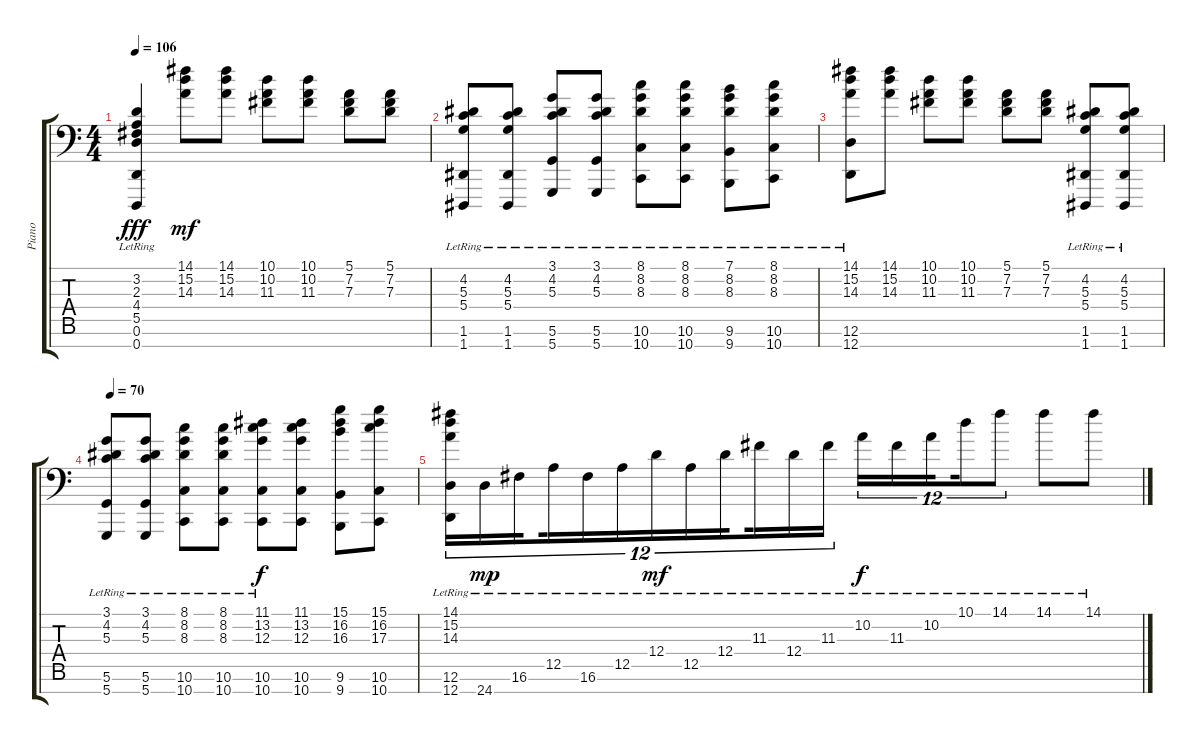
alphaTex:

\track ("Piano" "Piano") {instrument acousticgrandpiano}
\staff {score tabs}
\tuning (E4 B3 G3 D3 A2 D2 D1) {hide}
\ts (4 4)
\tempo 106
\clef f4
\ks c
(3.2 2.3 4.4 5.5 0.6{lr} 0.7{lr}).4{dy fff} (14.1 15.2 14.3).8{dy mf} (14.1 15.2 14.3).8 (10.1 10.2 11.3).8 (10.1 10.2 11.3).8 (5.1 7.2 7.3).8 (5.1 7.2 7.3).8 |
(4.2 5.3 5.4 1.6{lr} 1.7{lr}).8 (4.2 5.3 5.4 1.6{lr} 1.7{lr}).8 (3.1 4.2 5.3 5.6{lr} 5.7{lr}).8 (3.1 4.2 5.3 5.6{lr} 5.7{lr}).8 (8.1 8.2 8.3 10.6{lr} 10.7{lr}).8 (8.1 8.2 8.3 10.6{lr} 10.7{lr}).8 (7.1 8.2 8.3 9.6{lr} 9.7{lr}).8 (8.1 8.2 8.3 10.6{lr} 10.7{lr}).8 |
(14.1 15.2 14.3 12.6{lr} 12.7{lr}).8 (14.1 15.2 14.3).8 (10.1 10.2 11.3).8 (10.1 10.2 11.3).8 (5.1 7.2 7.3).8 (5.1 7.2 7.3).8 (4.2 5.3 5.4 1.6{lr} 1.7{lr}).8 (4.2 5.3 5.4 1.6{lr} 1.7{lr}).8 |
\tempo 70
(3.1 4.2 5.3 5.6{lr} 5.7{lr}).8 (3.1 4.2 5.3 5.6{lr} 5.7{lr}).8 (8.1 8.2 8.3 10.6{lr} 10.7{lr}).8 (8.1 8.2 8.3 10.6{lr} 10.7{lr}).8 (11.1 13.2 12.3 10.6{lr} 10.7{lr}).8{dy f} (11.1 13.2 12.3 10.6 10.7).8 (15.1 16.2 16.3 9.6 9.7).8 (15.1 16.2 17.3 10.6 10.7).8 |
(14.1{lr} 15.2{lr} 14.3{lr} 12.6{lr} 12.7{lr}).16{tu (12 8)} 24.7{lr}.16{tu (12 8) dy mp} 16.6{lr}.16{tu (12 8) beam splitsecondary} 12.5{lr}.16{tu (12 8)} 16.6{lr}.16{tu (12 8)} 12.5{lr}.16{tu (12 8)} 12.4{lr}.16{tu (12 8) dy mf} 12.5{lr}.16{tu (12 8)} 12.4{lr}.16{tu (12 8) beam splitsecondary} 11.3{lr}.16{tu (12 8)} 12.4{lr}.16{tu (12 8)} 11.3{lr}.16{tu (12 8)} 10.2{lr}.16{tu (12 8) dy f} 11.3{lr}.16{tu (12 8)} 10.2{lr}.16{tu (12 8) beam splitsecondary} 10.1{lr}.16{tu (12 8)} 14.1{lr}.8{tu (12 8)} 14.1{lr}.8 14.1{lr}.8
